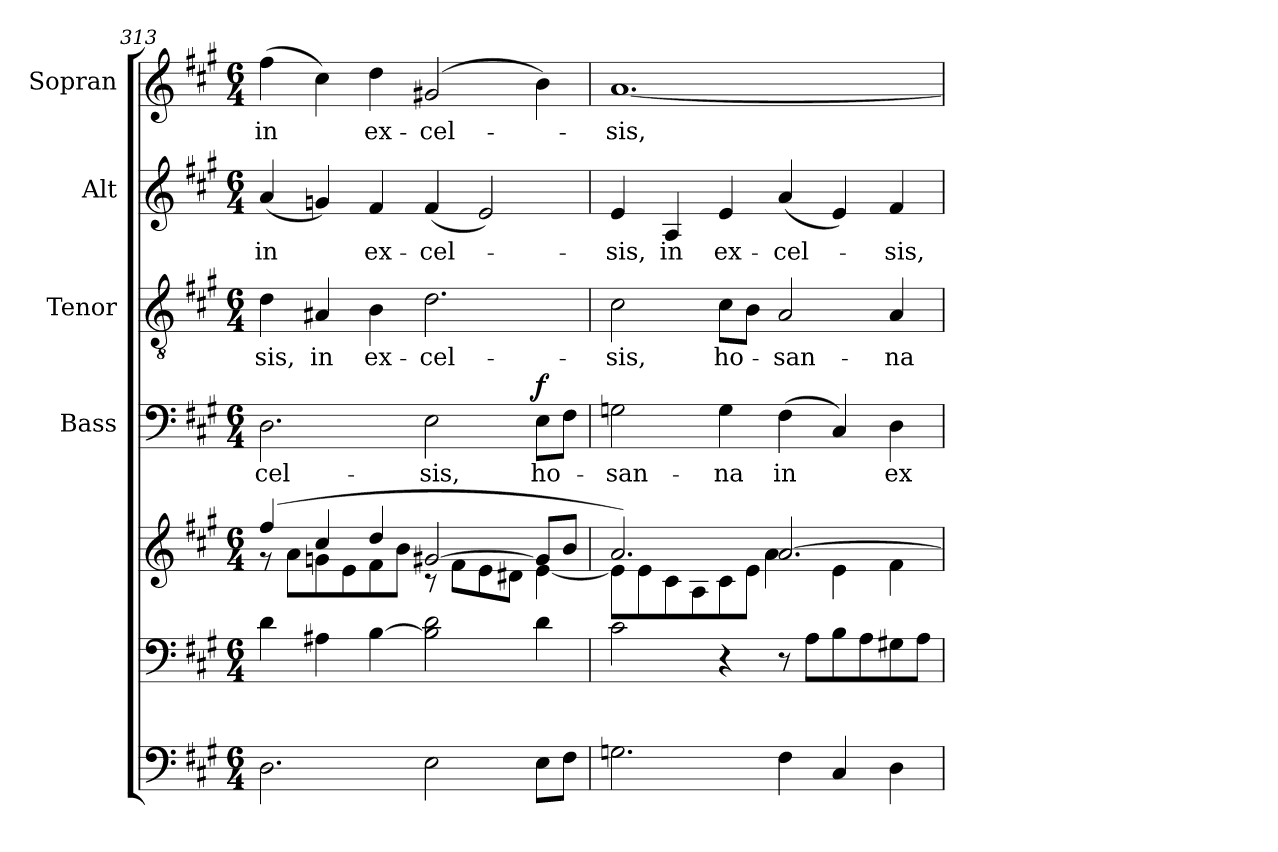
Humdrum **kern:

**kern	**kern	**kern	**kern	**text	**dynam	**kern	**text	**kern	**text	**kern	**text
*part6	*part5	*part5	*part4	*part4	*part4	*part3	*part3	*part2	*part2	*part1	*part1
*staff7	*staff6	*staff5	*staff4	*staff4	*staff4	*staff3	*staff3	*staff2	*staff2	*staff1	*staff1
*	*	*	*I"Bass	*	*	*I"Tenor	*	*I"Alt	*	*I"Sopran	*
*	*	*	*I'B.	*	*	*I'T.	*	*I'A.	*	*I'S.	*
*clefF4	*clefF4	*clefG2	*clefF4	*	*	*clefGv2	*	*clefG2	*	*clefG2	*
*ITrd7c12	*	*	*	*	*	*	*	*	*	*	*
*k[f#c#g#]	*k[f#c#g#]	*k[f#c#g#]	*k[f#c#g#]	*	*	*k[f#c#g#]	*	*k[f#c#g#]	*	*k[f#c#g#]	*
*A:	*A:	*A:	*A:	*	*	*A:	*	*A:	*	*A:	*
*M6/4	*M6/4	*M6/4	*M6/4	*	*	*M6/4	*	*M6/4	*	*M6/4	*
=313	=313	=313	=313	=313	=313	=313	=313	=313	=313	=313	=313
*	*	*^	*	*	*	*	*	*	*	*	*
!	!	!	!	!	!LO:LY:b	!	!	!LO:LY:b	!	!LO:LY:b	!	!LO:LY:b
2.DD\	4d\	(4ff#/	8rg	2.D\	-cel-	.	4d\	-sis,	(<4a/	in	(>4ff#\	in
.	.	.	8a\L	.	.	.	.	.	.	.	.	.
!	!	!	!	!	!	!	!	!LO:LY:b	!	!	!	!
.	4A#X\	4cc#/	8gn\	.	.	.	4A#X/	in	4gn/)	.	4cc#\)	.
.	.	.	8e\	.	.	.	.	.	.	.	.	.
!	!	!	!	!	!	!	!	!LO:LY:b	!	!LO:LY:b	!	!LO:LY:b
.	[<4B\	4dd/	8f#\	.	.	.	4B\	ex-	4f#/	ex-	4dd\	ex-
.	.	.	8b\J	.	.	.	.	.	.	.	.	.
!	!	!	!	!	!LO:LY:b	!	!	!LO:LY:b	!	!LO:LY:b	!	!LO:LY:b
2EE\	2B\] 2d\	[>2g#X/	8rc	2E\	-sis,	.	2.d\	-cel-	(<4f#/	-cel-	(2g#X/	-cel-
.	.	.	8f#\L	.	.	.	.	.	.	.	.	.
.	.	.	8e\	.	.	.	.	.	2e/)	.	.	.
.	.	.	8d#X\J	.	.	.	.	.	.	.	.	.
!	!	!	!	!	!LO:LY:b	!LO:DY:a	!	!	!	!	!	!
8EE\L	4d\	8g#/L]	[<4e\	8E\L	ho-	f	.	.	.	.	4b\)	.
8FF#\J	.	8b/J	.	8F#\J	.	.	.	.	.	.	.	.
=314	=314	=314	=314	=314	=314	=314	=314	=314	=314	=314	=314	=314
!	!	!	!	!	!LO:LY:b	!	!	!LO:LY:b	!	!LO:LY:b	!	!LO:LY:b
2.GGn\	2c#\	2.a/)	8e\L]	2Gn\	-san-	.	2c#\	-sis,	4e/	-sis,	[1.a	-sis,
.	.	.	8e\	.	.	.	.	.	.	.	.	.
!	!	!	!	!	!	!	!	!	!	!LO:LY:b	!	!
.	.	.	8c#\	.	.	.	.	.	4A/	in	.	.
.	.	.	8A\	.	.	.	.	.	.	.	.	.
!	!	!	!	!	!LO:LY:b	!	!	!LO:LY:b	!	!LO:LY:b	!	!
.	4r	.	8c#\	4G\	-na	.	8c#\L	ho-	4e/	ex-	.	.
.	.	.	8e\J	.	.	.	8B\J	.	.	.	.	.
!	!	!	!	!	!LO:LY:b	!	!	!LO:LY:b	!	!LO:LY:b	!	!
4FF#\	8r	[>2.a/	4a\	(<4F#\	in	.	2A/	-san-	(<4a/	-cel-	.	.
.	8A\L	.	.	.	.	.	.	.	.	.	.	.
4CC#/	8B\	.	4e\	4C#/)	.	.	.	.	4e/)	.	.	.
.	8A\	.	.	.	.	.	.	.	.	.	.	.
!	!	!	!	!	!LO:LY:b	!	!	!LO:LY:b	!	!LO:LY:b	!	!
4DD\	8G#X\	.	4f#\	4D\	ex-	.	4A/	-na	4f#/	-sis,	.	.
.	8A\J	.	.	.	.	.	.	.	.	.	.	.
*	*	*v	*v	*	*	*	*	*	*	*	*	*
=	=	=	=	=	=	=	=	=	=	=	=
*-	*-	*-	*-	*-	*-	*-	*-	*-	*-	*-	*-
